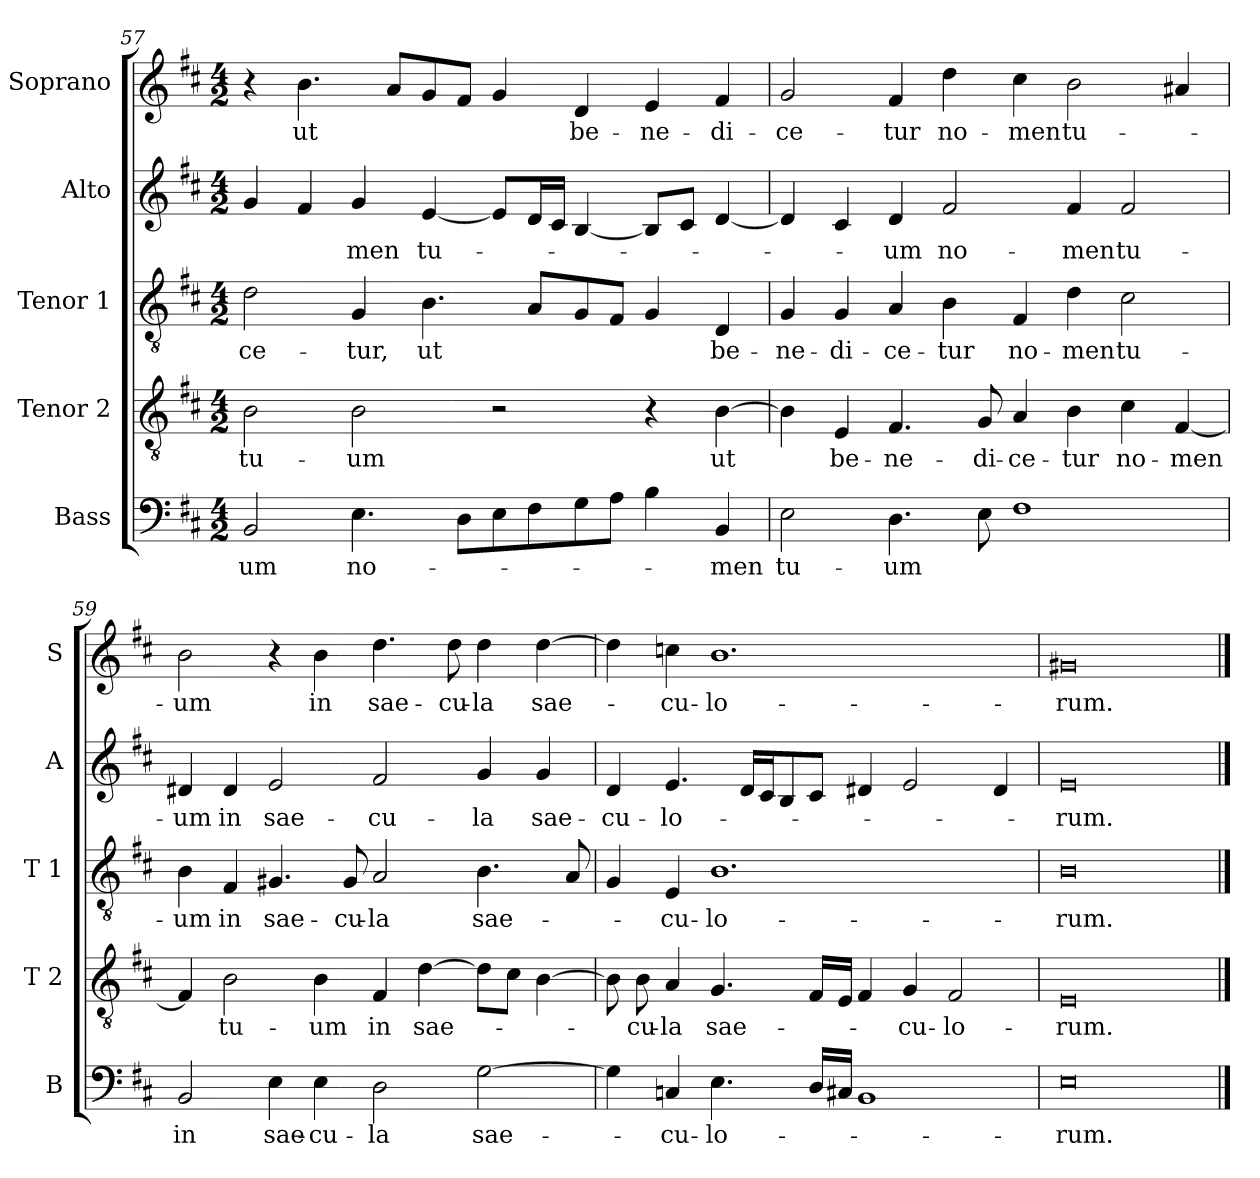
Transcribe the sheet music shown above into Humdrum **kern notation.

**kern	**text	**kern	**text	**kern	**text	**kern	**text	**kern	**text
*part5	*part5	*part4	*part4	*part3	*part3	*part2	*part2	*part1	*part1
*staff5	*staff5	*staff4	*staff4	*staff3	*staff3	*staff2	*staff2	*staff1	*staff1
*I"Bass	*	*I"Tenor 2	*	*I"Tenor 1	*	*I"Alto	*	*I"Soprano	*
*I'B	*	*I'T 2	*	*I'T 1	*	*I'A	*	*I'S	*
*clefF4	*	*clefGv2	*	*clefGv2	*	*clefG2	*	*clefG2	*
*k[f#c#]	*	*k[f#c#]	*	*k[f#c#]	*	*k[f#c#]	*	*k[f#c#]	*
*D:	*	*D:	*	*D:	*	*D:	*	*D:	*
*M4/2	*	*M4/2	*	*M4/2	*	*M4/2	*	*M4/2	*
=57	=57	=57	=57	=57	=57	=57	=57	=57	=57
!	!LO:LY:b	!	!LO:LY:b	!	!LO:LY:b	!	!	!	!
2BB/	-um	2B\	tu-	2d\	-ce-	4g/	.	4r	.
!	!	!	!	!	!	!	!	!	!LO:LY:b
.	.	.	.	.	.	4f#/	.	4.b\	ut
!	!LO:LY:b	!	!LO:LY:b	!	!LO:LY:b	!	!LO:LY:b	!	!
4.E\	no-	2B\	-um	4G/	-tur,	4g/	-men	.	.
.	.	.	.	.	.	.	.	8a/L	.
!	!	!	!	!	!LO:LY:b	!	!LO:LY:b	!	!
.	.	.	.	4.B\	ut	[4e/	tu-	8g/	.
8D\L	.	.	.	.	.	.	.	8f#/J	.
8E\	.	2r	.	.	.	8e/L]	.	4g/	.
8F#\	.	.	.	8A/L	.	16d/L	.	.	.
.	.	.	.	.	.	16c#/JJ	.	.	.
!	!	!	!	!	!	!	!	!	!LO:LY:b
8G\	.	.	.	8G/	.	[4B/	.	4d/	be-
8A\J	.	.	.	8F#/J	.	.	.	.	.
!	!	!	!	!	!	!	!	!	!LO:LY:b
4B\	.	4r	.	4G/	.	8B/L]	.	4e/	-ne-
.	.	.	.	.	.	8c#/J	.	.	.
!	!LO:LY:b	!	!LO:LY:b	!	!LO:LY:b	!	!	!	!LO:LY:b
4BB/	-men	[4B\	ut	4D/	be-	[4d/	.	4f#/	-di-
!!LO:LB:g=z
=58	=58	=58	=58	=58	=58	=58	=58	=58	=58
!	!LO:LY:b	!	!	!	!LO:LY:b	!	!	!	!LO:LY:b
2E\	tu-	4B\]	.	4G/	-ne-	4d/]	.	2g/	-ce-
!	!	!	!LO:LY:b	!	!LO:LY:b	!	!	!	!
.	.	4E/	be-	4G/	-di-	4c#/	.	.	.
!	!LO:LY:b	!	!LO:LY:b	!	!LO:LY:b	!	!LO:LY:b	!	!LO:LY:b
4.D\	-um	4.F#/	-ne-	4A/	-ce-	4d/	-um	4f#/	-tur
!	!	!	!	!	!LO:LY:b	!	!LO:LY:b	!	!LO:LY:b
.	.	.	.	4B\	-tur	2f#/	no-	4dd\	no-
!	!	!	!LO:LY:b	!	!	!	!	!	!
8E\	.	8G/	-di-	.	.	.	.	.	.
!	!	!	!LO:LY:b	!	!LO:LY:b	!	!	!	!LO:LY:b
1F#	.	4A/	-ce-	4F#/	no-	.	.	4cc#\	-men
!	!	!	!LO:LY:b	!	!LO:LY:b	!	!LO:LY:b	!	!LO:LY:b
.	.	4B\	-tur	4d\	-men	4f#/	-men	2b\	tu-
!	!	!	!LO:LY:b	!	!LO:LY:b	!	!LO:LY:b	!	!
.	.	4c#\	no-	2c#\	tu-	2f#/	tu-	.	.
!	!	!	!LO:LY:b	!	!	!	!	!	!
.	.	[4F#/	-men	.	.	.	.	4a#X/	.
=59	=59	=59	=59	=59	=59	=59	=59	=59	=59
!	!LO:LY:b	!	!	!	!LO:LY:b	!	!LO:LY:b	!	!LO:LY:b
2BB/	in	4F#/]	.	4B\	-um	4d#X/	-um	2b\	-um
!	!	!	!LO:LY:b	!	!LO:LY:b	!	!LO:LY:b	!	!
.	.	2B\	tu-	4F#/	in	4d#/	in	.	.
!	!LO:LY:b	!	!	!	!LO:LY:b	!	!LO:LY:b	!	!
4E\	sae-	.	.	4.G#X/	sae-	2e/	sae-	4r	.
!	!LO:LY:b	!	!LO:LY:b	!	!	!	!	!	!LO:LY:b
4E\	-cu-	4B\	-um	.	.	.	.	4b\	in
!	!	!	!	!	!LO:LY:b	!	!	!	!
.	.	.	.	8G#/	-cu-	.	.	.	.
!	!LO:LY:b	!	!LO:LY:b	!	!LO:LY:b	!	!LO:LY:b	!	!LO:LY:b
2D\	-la	4F#/	in	2A/	-la	2f#/	-cu-	4.dd\	sae-
!	!	!	!LO:LY:b	!	!	!	!	!	!
.	.	[4d\	sae-	.	.	.	.	.	.
!	!	!	!	!	!	!	!	!	!LO:LY:b
.	.	.	.	.	.	.	.	8dd\	-cu-
!	!LO:LY:b	!	!	!	!LO:LY:b	!	!LO:LY:b	!	!LO:LY:b
[2G\	sae-	8d\L]	.	4.B\	sae-	4g/	-la	4dd\	-la
.	.	8c#\J	.	.	.	.	.	.	.
!	!	!	!	!	!	!	!LO:LY:b	!	!LO:LY:b
.	.	[4B\	.	.	.	4g/	sae-	[4dd\	sae-
.	.	.	.	8A/	.	.	.	.	.
=60	=60	=60	=60	=60	=60	=60	=60	=60	=60
!	!	!	!	!	!	!	!LO:LY:b	!	!
4G\]	.	8B\]	.	4G/	.	4d/	-cu-	4dd\]	.
!	!	!	!LO:LY:b	!	!	!	!	!	!
.	.	8B\	-cu-	.	.	.	.	.	.
!	!LO:LY:b	!	!LO:LY:b	!	!LO:LY:b	!	!LO:LY:b	!	!LO:LY:b
4Cn/	-cu-	4A/	-la	4E/	-cu-	4.e/	-lo-	4ccn\	-cu-
!	!LO:LY:b	!	!LO:LY:b	!	!LO:LY:b	!	!	!	!LO:LY:b
4.E\	-lo-	4.G/	sae-	1.B	-lo-	.	.	1.b	-lo-
.	.	.	.	.	.	16d/LL	.	.	.
.	.	.	.	.	.	16c#/J	.	.	.
.	.	.	.	.	.	8B/	.	.	.
16D/LL	.	16F#/LL	.	.	.	8c#/J	.	.	.
16C#X/JJ	.	16E/JJ	.	.	.	.	.	.	.
1BB	.	4F#/	.	.	.	4d#X/	.	.	.
!	!	!	!LO:LY:b	!	!	!	!	!	!
.	.	4G/	-cu-	.	.	2e/	.	.	.
!	!	!	!LO:LY:b	!	!	!	!	!	!
.	.	2F#/	-lo-	.	.	.	.	.	.
.	.	.	.	.	.	4d#/	.	.	.
=61	=61	=61	=61	=61	=61	=61	=61	=61	=61
!	!LO:LY:b	!	!LO:LY:b	!	!LO:LY:b	!	!LO:LY:b	!	!LO:LY:b
0E	-rum.	0E	-rum.	0B	-rum.	0e	-rum.	0g#X	-rum.
==	==	==	==	==	==	==	==	==	==
*-	*-	*-	*-	*-	*-	*-	*-	*-	*-
